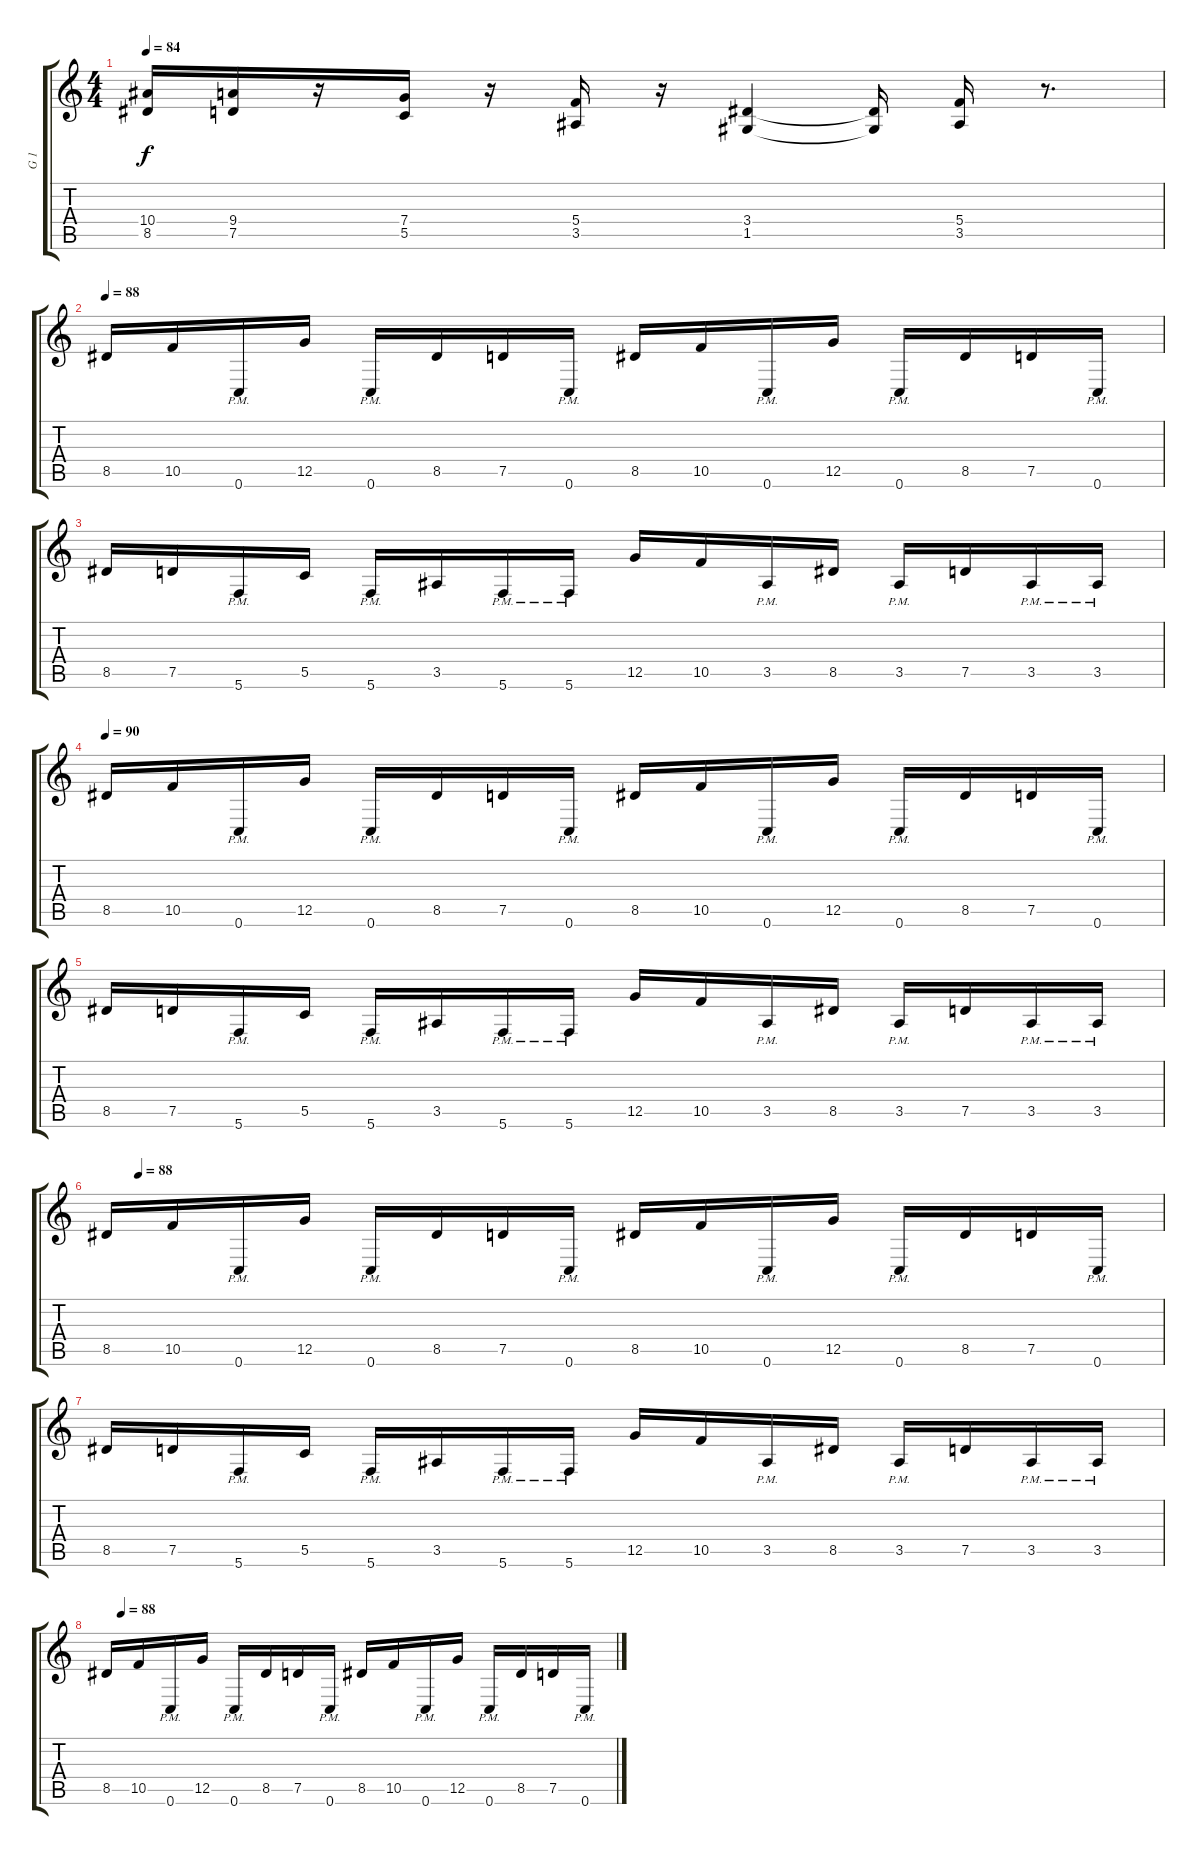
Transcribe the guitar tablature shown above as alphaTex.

\track ("G 1" "G 1") {instrument distortionguitar}
\staff {score tabs}
\tuning (D4 A3 F3 C3 G2 C2) {hide}
\ts (4 4)
\tempo 84
\clef g2
\ks c
(10.4 8.5).16{dy f} (9.4 7.5).16 r.16 (7.4 5.5).16 r.16 (5.4 3.5).16 r.16 (3.4 1.5).4 (3.4{t} 1.5{t}).16 (5.4 3.5).16 r.8{d} |
\tempo 88
8.5.16 10.5.16 0.6{pm}.16 12.5.16 0.6{pm}.16 8.5.16 7.5.16 0.6{pm}.16 8.5.16 10.5.16 0.6{pm}.16 12.5.16 0.6{pm}.16 8.5.16 7.5.16 0.6{pm}.16 |
8.5.16 7.5.16 5.6{pm}.16 5.5.16 5.6{pm}.16 3.5.16 5.6{pm}.16 5.6{pm}.16 12.5.16 10.5.16 3.5{pm}.16 8.5.16 3.5{pm}.16 7.5.16 3.5{pm}.16 3.5{pm}.16 |
\tempo 90
8.5.16 10.5.16 0.6{pm}.16 12.5.16 0.6{pm}.16 8.5.16 7.5.16 0.6{pm}.16 8.5.16 10.5.16 0.6{pm}.16 12.5.16 0.6{pm}.16 8.5.16 7.5.16 0.6{pm}.16 |
8.5.16 7.5.16 5.6{pm}.16 5.5.16 5.6{pm}.16 3.5.16 5.6{pm}.16 5.6{pm}.16 12.5.16 10.5.16 3.5{pm}.16 8.5.16 3.5{pm}.16 7.5.16 3.5{pm}.16 3.5{pm}.16 |
\tempo (88 0.03125)
8.5.16 10.5.16 0.6{pm}.16 12.5.16 0.6{pm}.16 8.5.16 7.5.16 0.6{pm}.16 8.5.16 10.5.16 0.6{pm}.16 12.5.16 0.6{pm}.16 8.5.16 7.5.16 0.6{pm}.16 |
8.5.16 7.5.16 5.6{pm}.16 5.5.16 5.6{pm}.16 3.5.16 5.6{pm}.16 5.6{pm}.16 12.5.16 10.5.16 3.5{pm}.16 8.5.16 3.5{pm}.16 7.5.16 3.5{pm}.16 3.5{pm}.16 |
\tempo (88 0.03125)
8.5.16 10.5.16 0.6{pm}.16 12.5.16 0.6{pm}.16 8.5.16 7.5.16 0.6{pm}.16 8.5.16 10.5.16 0.6{pm}.16 12.5.16 0.6{pm}.16 8.5.16 7.5.16 0.6{pm}.16
